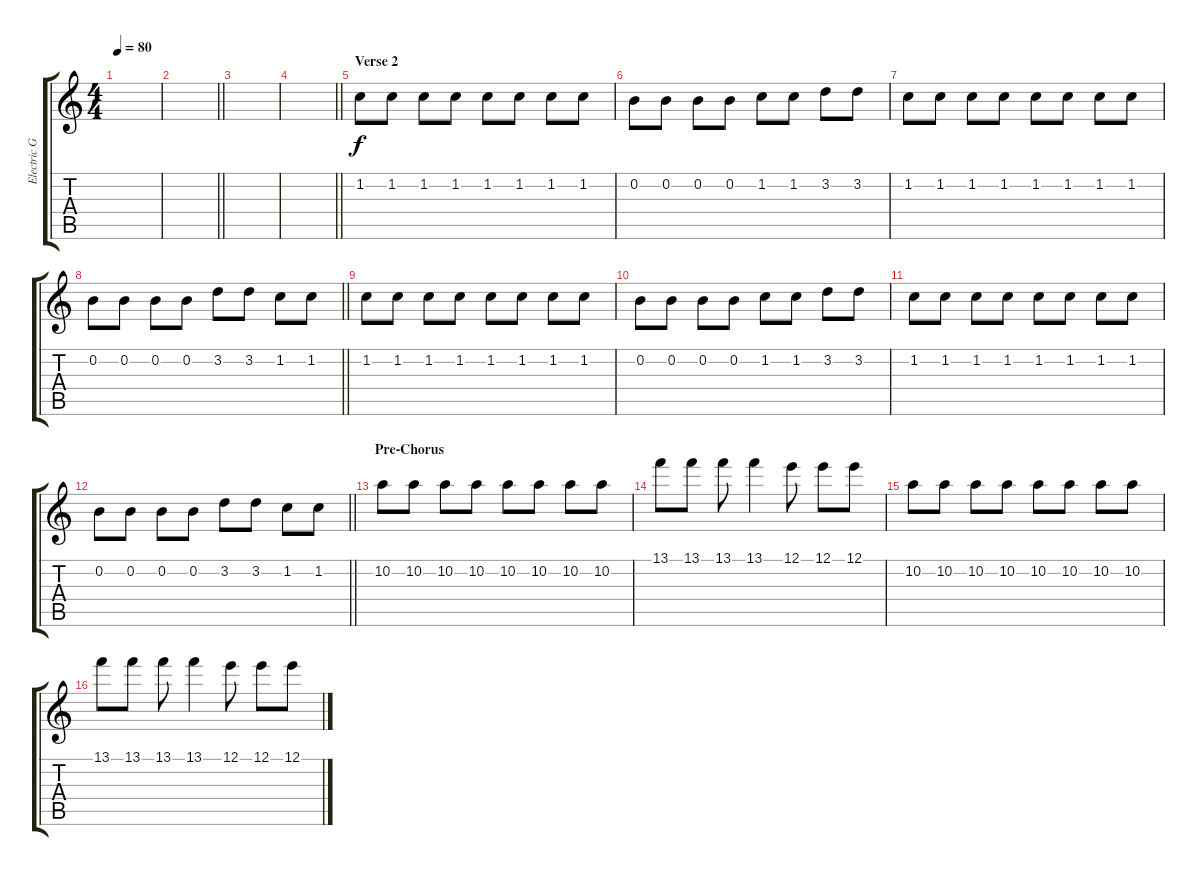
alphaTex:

\track ("Electric Guitar" "Electric G") {instrument overdrivenguitar}
\staff {score tabs}
\tuning (E4 B3 G3 D3 A2 E2) {hide}
\ts (4 4)
\tempo 80
\clef g2
\ks c
|
\barLineRight lightlight
|
\section ("" " ")
|
\barLineRight lightlight
|
\section ("" "Verse 2 ")
1.2.8 1.2.8 1.2.8 1.2.8 1.2.8 1.2.8 1.2.8 1.2.8 |
0.2.8 0.2.8 0.2.8 0.2.8 1.2.8 1.2.8 3.2.8 3.2.8 |
1.2.8 1.2.8 1.2.8 1.2.8 1.2.8 1.2.8 1.2.8 1.2.8 |
\barLineRight lightlight
0.2.8 0.2.8 0.2.8 0.2.8 3.2.8 3.2.8 1.2.8 1.2.8 |
1.2.8 1.2.8 1.2.8 1.2.8 1.2.8 1.2.8 1.2.8 1.2.8 |
0.2.8 0.2.8 0.2.8 0.2.8 1.2.8 1.2.8 3.2.8 3.2.8 |
1.2.8 1.2.8 1.2.8 1.2.8 1.2.8 1.2.8 1.2.8 1.2.8 |
\barLineRight lightlight
0.2.8 0.2.8 0.2.8 0.2.8 3.2.8 3.2.8 1.2.8 1.2.8 |
\section ("" "Pre-Chorus")
10.2.8 10.2.8 10.2.8 10.2.8 10.2.8 10.2.8 10.2.8 10.2.8 |
13.1.8 13.1.8 13.1.8 13.1.4 12.1.8 12.1.8 12.1.8 |
10.2.8 10.2.8 10.2.8 10.2.8 10.2.8 10.2.8 10.2.8 10.2.8 |
13.1.8 13.1.8 13.1.8 13.1.4 12.1.8 12.1.8 12.1.8
